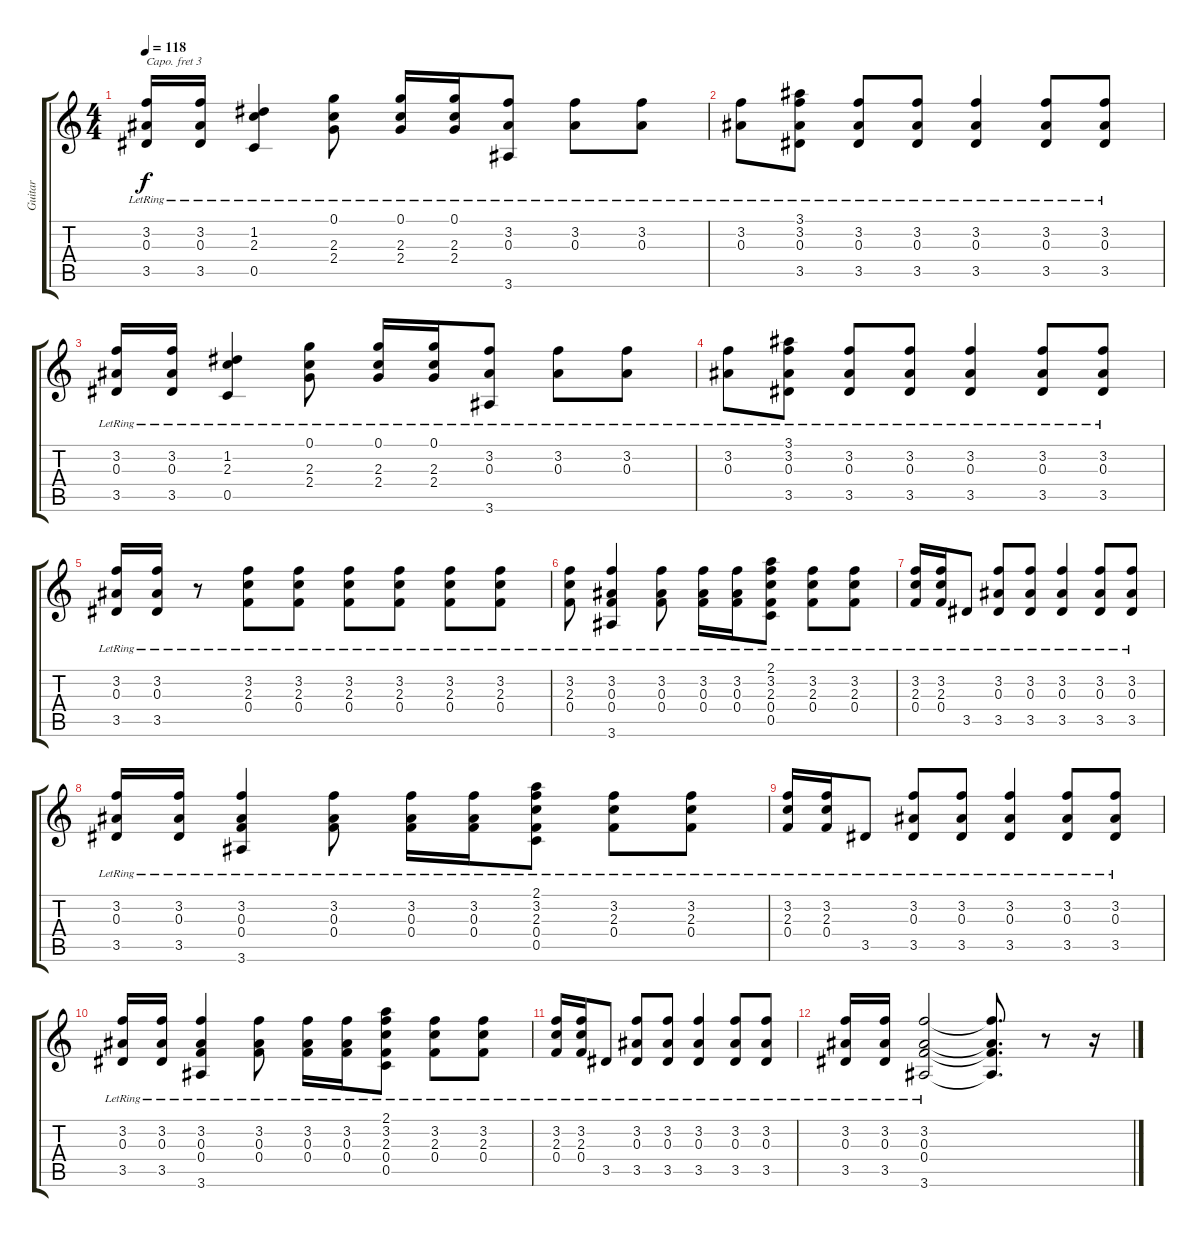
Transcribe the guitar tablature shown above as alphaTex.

\track ("Guitar" "Guitar") {instrument acousticguitarsteel}
\staff {score tabs}
\capo 3
\tuning (E4 B3 G3 D3 A2 E2) {hide}
\ts (4 4)
\tempo 118
\clef g2
\ks c
(3.2{lr} 0.3{lr} 3.5{lr}).16{dy f} (3.2{lr} 0.3{lr} 3.5{lr}).16 (1.2{lr} 2.3{lr} 0.5{lr}).4 (0.1{lr} 2.3{lr} 2.4{lr}).8 (0.1{lr} 2.3{lr} 2.4{lr}).16 (0.1{lr} 2.3{lr} 2.4{lr}).16 (3.2{lr} 0.3{lr} 3.6{lr}).8 (3.2{lr} 0.3{lr}).8 (3.2{lr} 0.3{lr}).8 |
(3.2{lr} 0.3{lr}).8 (3.1{lr} 3.2{lr} 0.3{lr} 3.5{lr}).8 (3.2{lr} 0.3{lr} 3.5{lr}).8 (3.2{lr} 0.3{lr} 3.5{lr}).8 (3.2{lr} 0.3{lr} 3.5{lr}).4 (3.2{lr} 0.3{lr} 3.5{lr}).8 (3.2{lr} 0.3{lr} 3.5{lr}).8 |
(3.2{lr} 0.3{lr} 3.5{lr}).16 (3.2{lr} 0.3{lr} 3.5{lr}).16 (1.2{lr} 2.3{lr} 0.5{lr}).4 (0.1{lr} 2.3{lr} 2.4{lr}).8 (0.1{lr} 2.3{lr} 2.4{lr}).16 (0.1{lr} 2.3{lr} 2.4{lr}).16 (3.2{lr} 0.3{lr} 3.6{lr}).8 (3.2{lr} 0.3{lr}).8 (3.2{lr} 0.3{lr}).8 |
(3.2{lr} 0.3{lr}).8 (3.1{lr} 3.2{lr} 0.3{lr} 3.5{lr}).8 (3.2{lr} 0.3{lr} 3.5{lr}).8 (3.2{lr} 0.3{lr} 3.5{lr}).8 (3.2{lr} 0.3{lr} 3.5{lr}).4 (3.2{lr} 0.3{lr} 3.5{lr}).8 (3.2{lr} 0.3{lr} 3.5{lr}).8 |
(3.2{lr} 0.3{lr} 3.5{lr}).16 (3.2{lr} 0.3{lr} 3.5{lr}).16 r.8 (3.2{lr} 2.3{lr} 0.4{lr}).8 (3.2{lr} 2.3{lr} 0.4{lr}).8 (3.2{lr} 2.3{lr} 0.4{lr}).8 (3.2{lr} 2.3{lr} 0.4{lr}).8 (3.2{lr} 2.3{lr} 0.4{lr}).8 (3.2{lr} 2.3{lr} 0.4{lr}).8 |
(3.2{lr} 2.3{lr} 0.4{lr}).8 (3.2{lr} 0.3{lr} 0.4{lr} 3.6{lr}).4 (3.2{lr} 0.3{lr} 0.4{lr}).8 (3.2{lr} 0.3{lr} 0.4{lr}).16 (3.2{lr} 0.3{lr} 0.4{lr}).16 (2.1{lr} 3.2{lr} 2.3{lr} 0.4{lr} 0.5{lr}).8 (3.2{lr} 2.3{lr} 0.4{lr}).8 (3.2{lr} 2.3{lr} 0.4{lr}).8 |
(3.2{lr} 2.3{lr} 0.4{lr}).16 (3.2{lr} 2.3{lr} 0.4{lr}).16 3.5{lr}.8 (3.2{lr} 0.3{lr} 3.5{lr}).8 (3.2{lr} 0.3{lr} 3.5{lr}).8 (3.2{lr} 0.3{lr} 3.5{lr}).4 (3.2{lr} 0.3{lr} 3.5{lr}).8 (3.2{lr} 0.3{lr} 3.5{lr}).8 |
(3.2{lr} 0.3{lr} 3.5{lr}).16 (3.2{lr} 0.3{lr} 3.5{lr}).16 (3.2{lr} 0.3{lr} 0.4{lr} 3.6{lr}).4 (3.2{lr} 0.3{lr} 0.4{lr}).8 (3.2{lr} 0.3{lr} 0.4{lr}).16 (3.2{lr} 0.3{lr} 0.4{lr}).16 (2.1{lr} 3.2{lr} 2.3{lr} 0.4{lr} 0.5{lr}).8 (3.2{lr} 2.3{lr} 0.4{lr}).8 (3.2{lr} 2.3{lr} 0.4{lr}).8 |
(3.2{lr} 2.3{lr} 0.4{lr}).16 (3.2{lr} 2.3{lr} 0.4{lr}).16 3.5{lr}.8 (3.2{lr} 0.3{lr} 3.5{lr}).8 (3.2{lr} 0.3{lr} 3.5{lr}).8 (3.2{lr} 0.3{lr} 3.5{lr}).4 (3.2{lr} 0.3{lr} 3.5{lr}).8 (3.2{lr} 0.3{lr} 3.5{lr}).8 |
(3.2{lr} 0.3{lr} 3.5{lr}).16 (3.2{lr} 0.3{lr} 3.5{lr}).16 (3.2{lr} 0.3{lr} 0.4{lr} 3.6{lr}).4 (3.2{lr} 0.3{lr} 0.4{lr}).8 (3.2{lr} 0.3{lr} 0.4{lr}).16 (3.2{lr} 0.3{lr} 0.4{lr}).16 (2.1{lr} 3.2{lr} 2.3{lr} 0.4{lr} 0.5{lr}).8 (3.2{lr} 2.3{lr} 0.4{lr}).8 (3.2{lr} 2.3{lr} 0.4{lr}).8 |
(3.2{lr} 2.3{lr} 0.4{lr}).16 (3.2{lr} 2.3{lr} 0.4{lr}).16 3.5{lr}.8 (3.2{lr} 0.3{lr} 3.5{lr}).8 (3.2{lr} 0.3{lr} 3.5{lr}).8 (3.2{lr} 0.3{lr} 3.5{lr}).4 (3.2{lr} 0.3{lr} 3.5{lr}).8 (3.2{lr} 0.3{lr} 3.5{lr}).8 |
(3.2{lr} 0.3{lr} 3.5{lr}).16 (3.2{lr} 0.3{lr} 3.5{lr}).16 (3.2{lr} 0.3{lr} 0.4{lr} 3.6{lr}).2 (3.2{t} 0.3{t} 0.4{t} 3.6{t}).8{d} r.8 r.16
